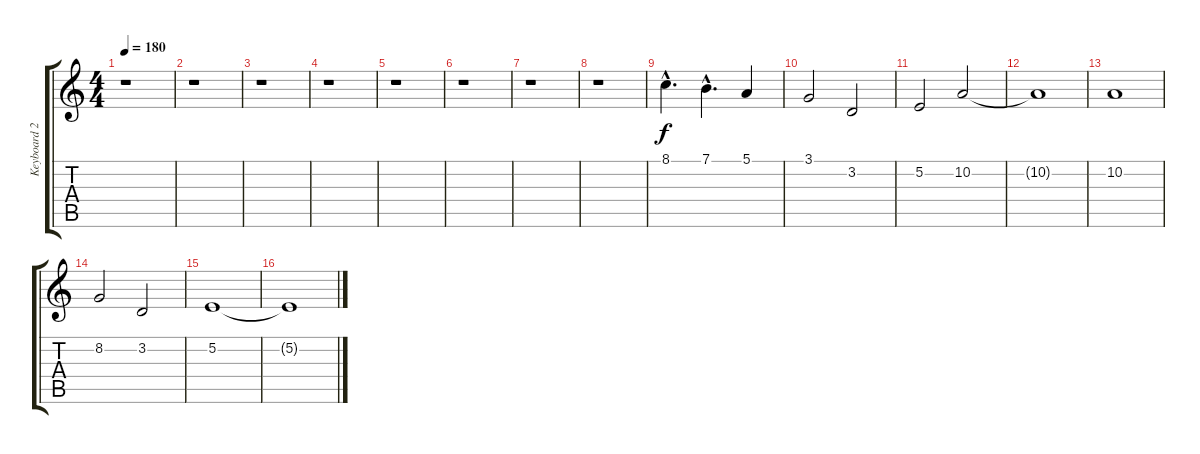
\track ("Keyboard 2." "Keyboard 2") {instrument choiraahs}
\staff {score tabs}
\tuning (E4 B3 G3 D3 A2 E2) {hide}
\ts (4 4)
\tempo 180
\clef g2
\ks c
r.1{dy f} |
r.1 |
r.1 |
r.1 |
r.1 |
r.1 |
r.1 |
r.1 |
8.1{hac}.4{d} 7.1{hac}.4{d} 5.1.4 |
3.1.2 3.2.2 |
5.2.2 10.2.2 |
10.2{t}.1 |
10.2.1 |
8.2.2 3.2.2 |
5.2.1 |
5.2{t}.1
